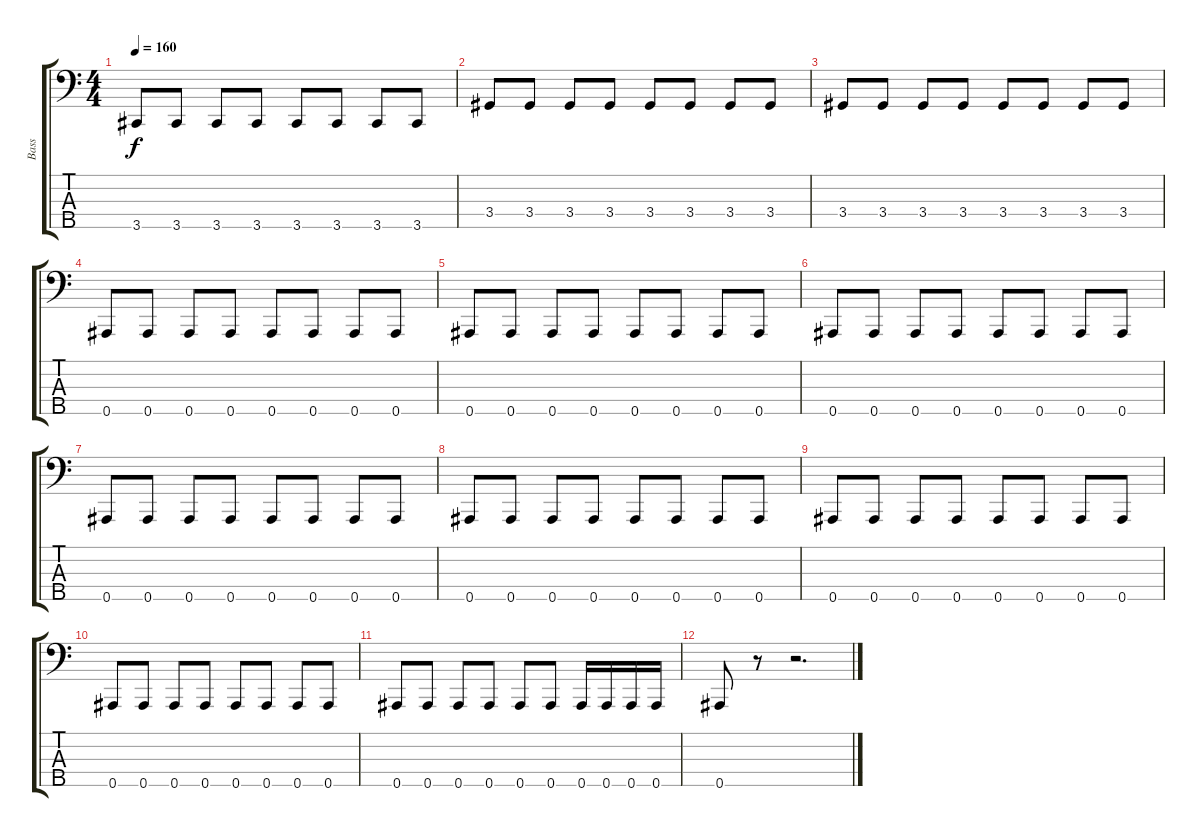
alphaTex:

\track ("Bass" "Bass") {instrument electricbasspick}
\staff {score tabs}
\tuning (Ab2 Eb2 Bb1 F1 Bb0) {hide}
\ts (4 4)
\tempo 160
\clef f4
\ks c
3.5.8{dy f} 3.5.8 3.5.8 3.5.8 3.5.8 3.5.8 3.5.8 3.5.8 |
3.4.8 3.4.8 3.4.8 3.4.8 3.4.8 3.4.8 3.4.8 3.4.8 |
3.4.8 3.4.8 3.4.8 3.4.8 3.4.8 3.4.8 3.4.8 3.4.8 |
0.5.8 0.5.8 0.5.8 0.5.8 0.5.8 0.5.8 0.5.8 0.5.8 |
0.5.8 0.5.8 0.5.8 0.5.8 0.5.8 0.5.8 0.5.8 0.5.8 |
0.5.8 0.5.8 0.5.8 0.5.8 0.5.8 0.5.8 0.5.8 0.5.8 |
0.5.8 0.5.8 0.5.8 0.5.8 0.5.8 0.5.8 0.5.8 0.5.8 |
0.5.8 0.5.8 0.5.8 0.5.8 0.5.8 0.5.8 0.5.8 0.5.8 |
0.5.8 0.5.8 0.5.8 0.5.8 0.5.8 0.5.8 0.5.8 0.5.8 |
0.5.8 0.5.8 0.5.8 0.5.8 0.5.8 0.5.8 0.5.8 0.5.8 |
0.5.8 0.5.8 0.5.8 0.5.8 0.5.8 0.5.8 0.5.16 0.5.16 0.5.16 0.5.16 |
0.5.8 r.8 r.2{d}
